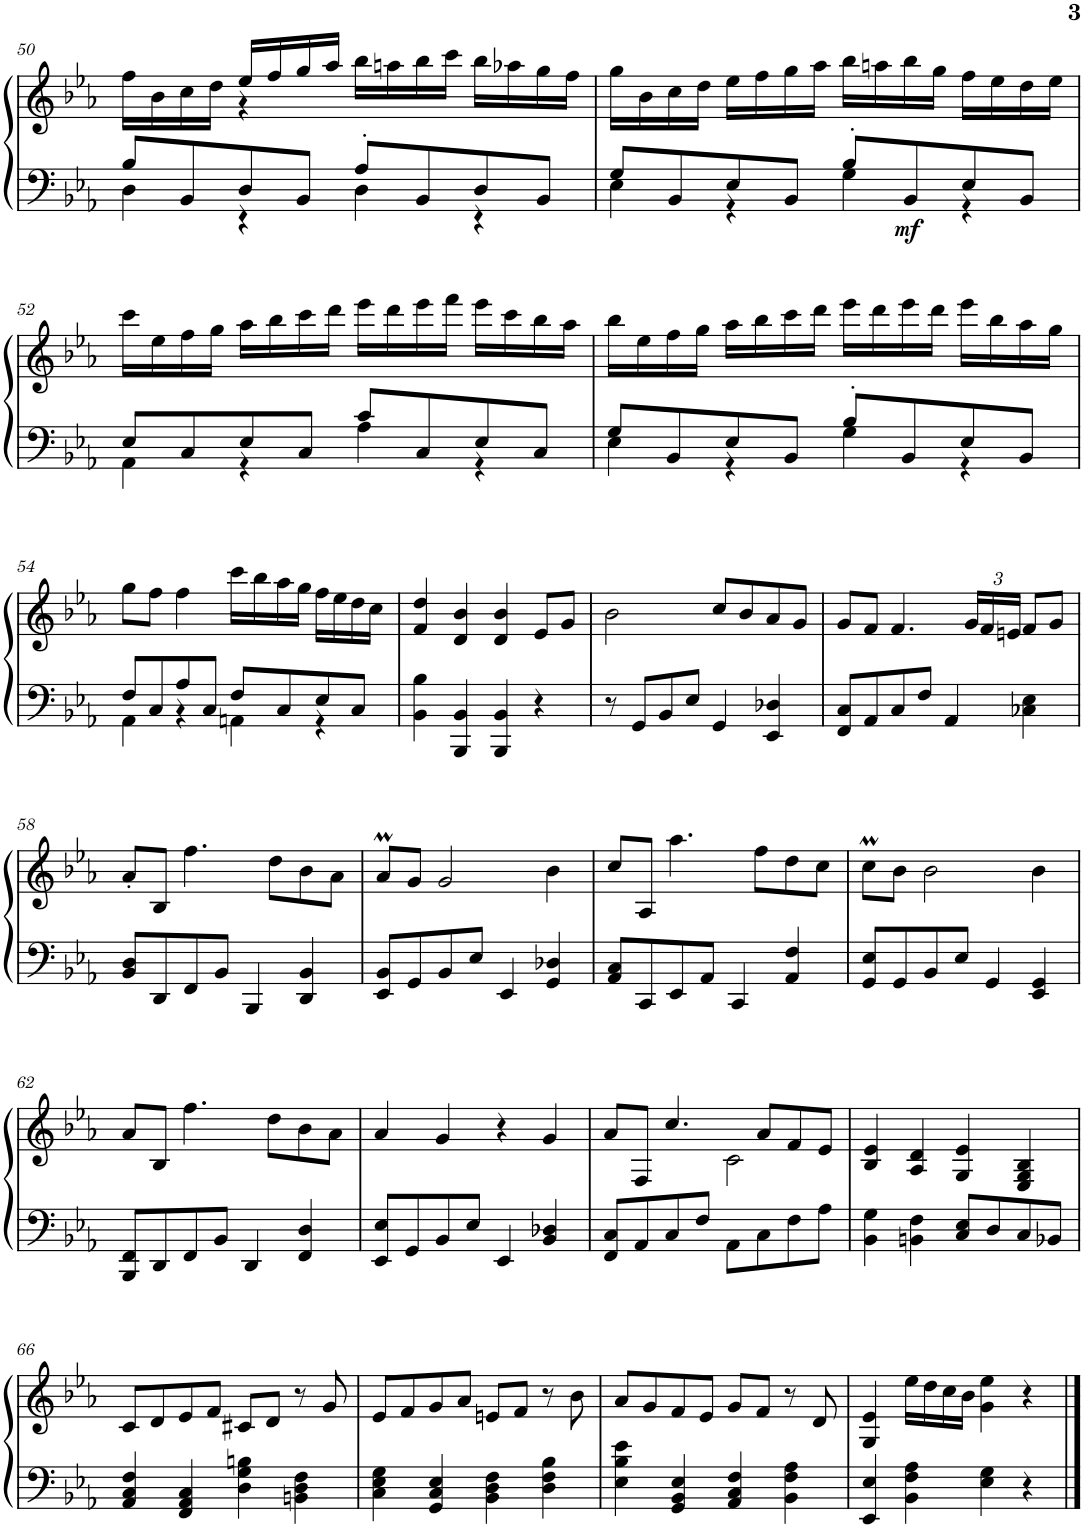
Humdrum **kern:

**kern	**kern	**dynam
*part1	*part1	*part1
*staff2	*staff1	*staff1/2
*I"Piano	*	*
*I'Pno.	*	*
!!LO:PB:g=z
*clefF4	*clefG2	*
*k[b-e-a-]	*k[b-e-a-]	*
*M4/4	*M4/4	*
=50	=50	=50
*^	*^	*
8B-/L	4D\	16ff\LL	4ryy	.
.	.	16b-\	.	.
8BB-/	.	16cc\	.	.
.	.	16dd\JJ	.	.
8D/	4r	16ee-/LL	4r	.
.	.	16ff/	.	.
8BB-/J	.	16gg/	.	.
.	.	16aa-/JJ	.	.
8A-'/L	4D\	16bb-\LL	2ryy	.
.	.	16aan\	.	.
8BB-/	.	16bb-\	.	.
.	.	16ccc\JJ	.	.
8D/	4r	16bb-\LL	.	.
.	.	16aa-X\	.	.
8BB-/J	.	16gg\	.	.
.	.	16ff\JJ	.	.
*	*	*v	*v	*
=51	=51	=51	=51
8G/L	4E-\	16gg\LL	.
.	.	16b-\	.
8BB-/	.	16cc\	.
.	.	16dd\JJ	.
8E-/	4r	16ee-\LL	.
.	.	16ff\	.
8BB-/J	.	16gg\	.
.	.	16aa-\JJ	.
8B-'/L	4G\	16bb-\LL	.
.	.	16aan\	.
!	!	!	!LO:DY:b=2
8BB-/	.	16bb-\	mf
.	.	16gg\JJ	.
8E-/	4r	16ff\LL	.
.	.	16ee-\	.
8BB-/J	.	16dd\	.
.	.	16ee-\JJ	.
!!LO:LB:g=z
=52	=52	=52	=52
8E-/L	4AA-\	16ccc\LL	.
.	.	16ee-\	.
8C/	.	16ff\	.
.	.	16gg\JJ	.
8E-/	4r	16aa-\LL	.
.	.	16bb-\	.
8C/J	.	16ccc\	.
.	.	16ddd\JJ	.
8c/L	4A-\	16eee-\LL	.
.	.	16ddd\	.
8C/	.	16eee-\	.
.	.	16fff\JJ	.
8E-/	4r	16eee-\LL	.
.	.	16ccc\	.
8C/J	.	16bb-\	.
.	.	16aa-\JJ	.
=53	=53	=53	=53
8G/L	4E-\	16bb-\LL	.
.	.	16ee-\	.
8BB-/	.	16ff\	.
.	.	16gg\JJ	.
8E-/	4r	16aa-\LL	.
.	.	16bb-\	.
8BB-/J	.	16ccc\	.
.	.	16ddd\JJ	.
8B-'/L	4G\	16eee-\LL	.
.	.	16ddd\	.
8BB-/	.	16eee-\	.
.	.	16ddd\JJ	.
8E-/	4r	16eee-\LL	.
.	.	16bb-\	.
8BB-/J	.	16aa-\	.
.	.	16gg\JJ	.
!!LO:LB:g=z
=54	=54	=54	=54
8F/L	4AA-\	8gg\L	.
8C/	.	8ff\J	.
8A-/	4r	4ff\	.
8C/J	.	.	.
8F/L	4AAn\	16ccc\LL	.
.	.	16bb-\	.
8C/	.	16aa-\	.
.	.	16gg\JJ	.
8E-/	4r	16ff\LL	.
.	.	16ee-\	.
8C/J	.	16dd\	.
.	.	16cc\JJ	.
*v	*v	*	*
=55	=55	=55
4BB-\ 4B-\	4f/ 4dd/	.
4BBB-/ 4BB-/	4d/ 4b-/	.
4BBB-/ 4BB-/	4d/ 4b-/	.
4r	8e-/L	.
.	8g/J	.
=56	=56	=56
8r	2b-\	.
8GG/L	.	.
8BB-/	.	.
8E-/J	.	.
4GG/	8cc/L	.
.	8b-/	.
4EE-/ 4D-X/	8a-/	.
.	8g/J	.
=57	=57	=57
8FF/ 8C/L	8g/L	.
8AA-/	8f/J	.
8C/	4.f/	.
8F/J	.	.
4AA-/	.	.
*	*Xbrackettup	*
.	24g/LL	.
.	24f/	.
.	24en/JJ	.
4C-X\ 4E-\	8f/L	.
.	8g/J	.
!!LO:LB:g=z
=58	=58	=58
8BB-/ 8D/L	8a-'/L	.
8DD/	8B-/J	.
8FF/	4.ff\	.
8BB-/J	.	.
4BBB-/	.	.
.	8dd\L	.
4DD/ 4BB-/	8b-\	.
.	8a-\J	.
=59	=59	=59
8EE-/ 8BB-/L	8a-M/L	.
8GG/	8g/J	.
8BB-/	2g/	.
8E-/J	.	.
4EE-/	.	.
4GG/ 4D-X/	4b-\	.
=60	=60	=60
8AA-/ 8C/L	8cc/L	.
8CC/	8A-/J	.
8EE-/	4.aa-\	.
8AA-/J	.	.
4CC/	.	.
.	8ff\L	.
4AA-/ 4F/	8dd\	.
.	8cc\J	.
=61	=61	=61
8GG/ 8E-/L	8ccM\L	.
8GG/	8b-\J	.
8BB-/	2b-\	.
8E-/J	.	.
4GG/	.	.
4EE-/ 4GG/	4b-\	.
!!LO:LB:g=z
=62	=62	=62
8BBB-/ 8FF/L	8a-/L	.
8DD/	8B-/J	.
8FF/	4.ff\	.
8BB-/J	.	.
4DD/	.	.
.	8dd\L	.
4FF/ 4D/	8b-\	.
.	8a-\J	.
=63	=63	=63
8EE-/ 8E-/L	4a-/	.
8GG/	.	.
8BB-/	4g/	.
8E-/J	.	.
4EE-/	4r	.
4BB-/ 4D-X/	4g/	.
=64	=64	=64
*	*^	*
8FF/ 8C/L	8a-/L	2ryy	.
8AA-/	8F/J	.	.
8C/	4.cc/	.	.
8F/J	.	.	.
8AA-\L	.	2c\	.
8C\	8a-/L	.	.
8F\	8f/	.	.
8A-\J	8e-/J	.	.
*	*v	*v	*
=65	=65	=65
4BB-\ 4G\	4B-/ 4e-/	.
4BBn\ 4F\	4A-/ 4d/	.
8C/ 8E-/L	4G/ 4e-/	.
8D/	.	.
8C/	4E-/ 4G/ 4B-/	.
8BB-X/J	.	.
!!LO:LB:g=z
=66	=66	=66
4AA-/ 4C/ 4F/	8c/L	.
.	8d/	.
4FF/ 4AA-/ 4C/	8e-/	.
.	8f/J	.
4D\ 4G\ 4Bn\	8c#X/L	.
.	8d/J	.
4BBn\ 4D\ 4F\	8r	.
.	8g/	.
=67	=67	=67
4C\ 4E-\ 4G\	8e-/L	.
.	8f/	.
4GG/ 4C/ 4E-/	8g/	.
.	8a-/J	.
4BB-\ 4D\ 4F\	8en/L	.
.	8f/J	.
4D\ 4F\ 4B-\	8r	.
.	8b-\	.
=68	=68	=68
4E-\ 4B-\ 4e-\	8a-/L	.
.	8g/	.
4GG/ 4BB-/ 4E-/	8f/	.
.	8e-/J	.
4AA-/ 4C/ 4F/	8g/L	.
.	8f/J	.
4BB-\ 4F\ 4A-\	8r	.
.	8d/	.
=69	=69	=69
4EE-/ 4E-/	4G/ 4e-/	.
4BB-\ 4F\ 4A-\	16ee-\LL	.
.	16dd\	.
.	16cc\	.
.	16b-\JJ	.
4E-\ 4G\	4g\ 4ee-\	.
4r	4r	.
==	==	==
*-	*-	*-
